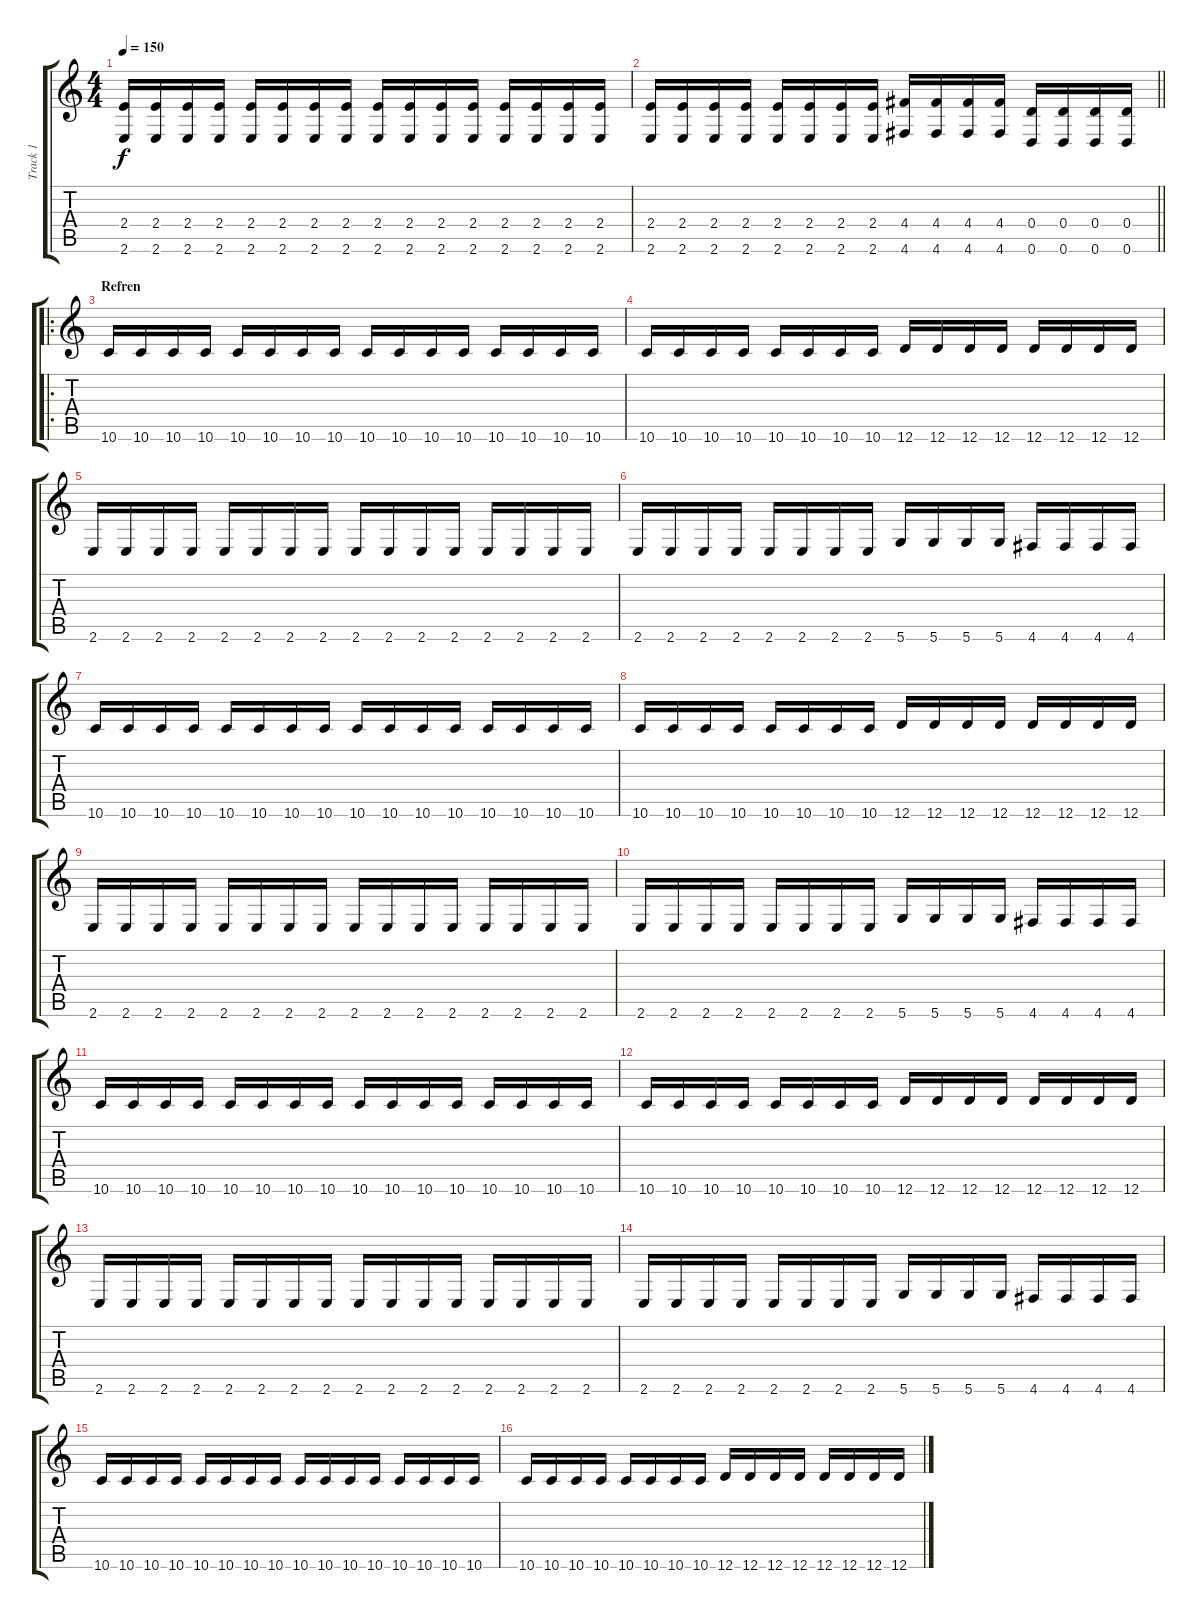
\track ("Track 1" "Track 1") {instrument distortionguitar}
\staff {score tabs}
\tuning (E4 B3 G3 D3 A2 D2) {hide}
\ts (4 4)
\tempo 150
\clef g2
\ks c
(2.4 2.6).16{dy f} (2.4 2.6).16 (2.4 2.6).16 (2.4 2.6).16 (2.4 2.6).16 (2.4 2.6).16 (2.4 2.6).16 (2.4 2.6).16 (2.4 2.6).16 (2.4 2.6).16 (2.4 2.6).16 (2.4 2.6).16 (2.4 2.6).16 (2.4 2.6).16 (2.4 2.6).16 (2.4 2.6).16 |
\barLineRight lightlight
(2.4 2.6).16 (2.4 2.6).16 (2.4 2.6).16 (2.4 2.6).16 (2.4 2.6).16 (2.4 2.6).16 (2.4 2.6).16 (2.4 2.6).16 (4.4 4.6).16 (4.4 4.6).16 (4.4 4.6).16 (4.4 4.6).16 (0.4 0.6).16 (0.4 0.6).16 (0.4 0.6).16 (0.4 0.6).16 |
\ro
\section ("" "Refren")
10.6.16 10.6.16 10.6.16 10.6.16 10.6.16 10.6.16 10.6.16 10.6.16 10.6.16 10.6.16 10.6.16 10.6.16 10.6.16 10.6.16 10.6.16 10.6.16 |
10.6.16 10.6.16 10.6.16 10.6.16 10.6.16 10.6.16 10.6.16 10.6.16 12.6.16 12.6.16 12.6.16 12.6.16 12.6.16 12.6.16 12.6.16 12.6.16 |
2.6.16 2.6.16 2.6.16 2.6.16 2.6.16 2.6.16 2.6.16 2.6.16 2.6.16 2.6.16 2.6.16 2.6.16 2.6.16 2.6.16 2.6.16 2.6.16 |
2.6.16 2.6.16 2.6.16 2.6.16 2.6.16 2.6.16 2.6.16 2.6.16 5.6.16 5.6.16 5.6.16 5.6.16 4.6.16 4.6.16 4.6.16 4.6.16 |
10.6.16 10.6.16 10.6.16 10.6.16 10.6.16 10.6.16 10.6.16 10.6.16 10.6.16 10.6.16 10.6.16 10.6.16 10.6.16 10.6.16 10.6.16 10.6.16 |
10.6.16 10.6.16 10.6.16 10.6.16 10.6.16 10.6.16 10.6.16 10.6.16 12.6.16 12.6.16 12.6.16 12.6.16 12.6.16 12.6.16 12.6.16 12.6.16 |
2.6.16 2.6.16 2.6.16 2.6.16 2.6.16 2.6.16 2.6.16 2.6.16 2.6.16 2.6.16 2.6.16 2.6.16 2.6.16 2.6.16 2.6.16 2.6.16 |
2.6.16 2.6.16 2.6.16 2.6.16 2.6.16 2.6.16 2.6.16 2.6.16 5.6.16 5.6.16 5.6.16 5.6.16 4.6.16 4.6.16 4.6.16 4.6.16 |
10.6.16 10.6.16 10.6.16 10.6.16 10.6.16 10.6.16 10.6.16 10.6.16 10.6.16 10.6.16 10.6.16 10.6.16 10.6.16 10.6.16 10.6.16 10.6.16 |
10.6.16 10.6.16 10.6.16 10.6.16 10.6.16 10.6.16 10.6.16 10.6.16 12.6.16 12.6.16 12.6.16 12.6.16 12.6.16 12.6.16 12.6.16 12.6.16 |
2.6.16 2.6.16 2.6.16 2.6.16 2.6.16 2.6.16 2.6.16 2.6.16 2.6.16 2.6.16 2.6.16 2.6.16 2.6.16 2.6.16 2.6.16 2.6.16 |
2.6.16 2.6.16 2.6.16 2.6.16 2.6.16 2.6.16 2.6.16 2.6.16 5.6.16 5.6.16 5.6.16 5.6.16 4.6.16 4.6.16 4.6.16 4.6.16 |
10.6.16 10.6.16 10.6.16 10.6.16 10.6.16 10.6.16 10.6.16 10.6.16 10.6.16 10.6.16 10.6.16 10.6.16 10.6.16 10.6.16 10.6.16 10.6.16 |
10.6.16 10.6.16 10.6.16 10.6.16 10.6.16 10.6.16 10.6.16 10.6.16 12.6.16 12.6.16 12.6.16 12.6.16 12.6.16 12.6.16 12.6.16 12.6.16
